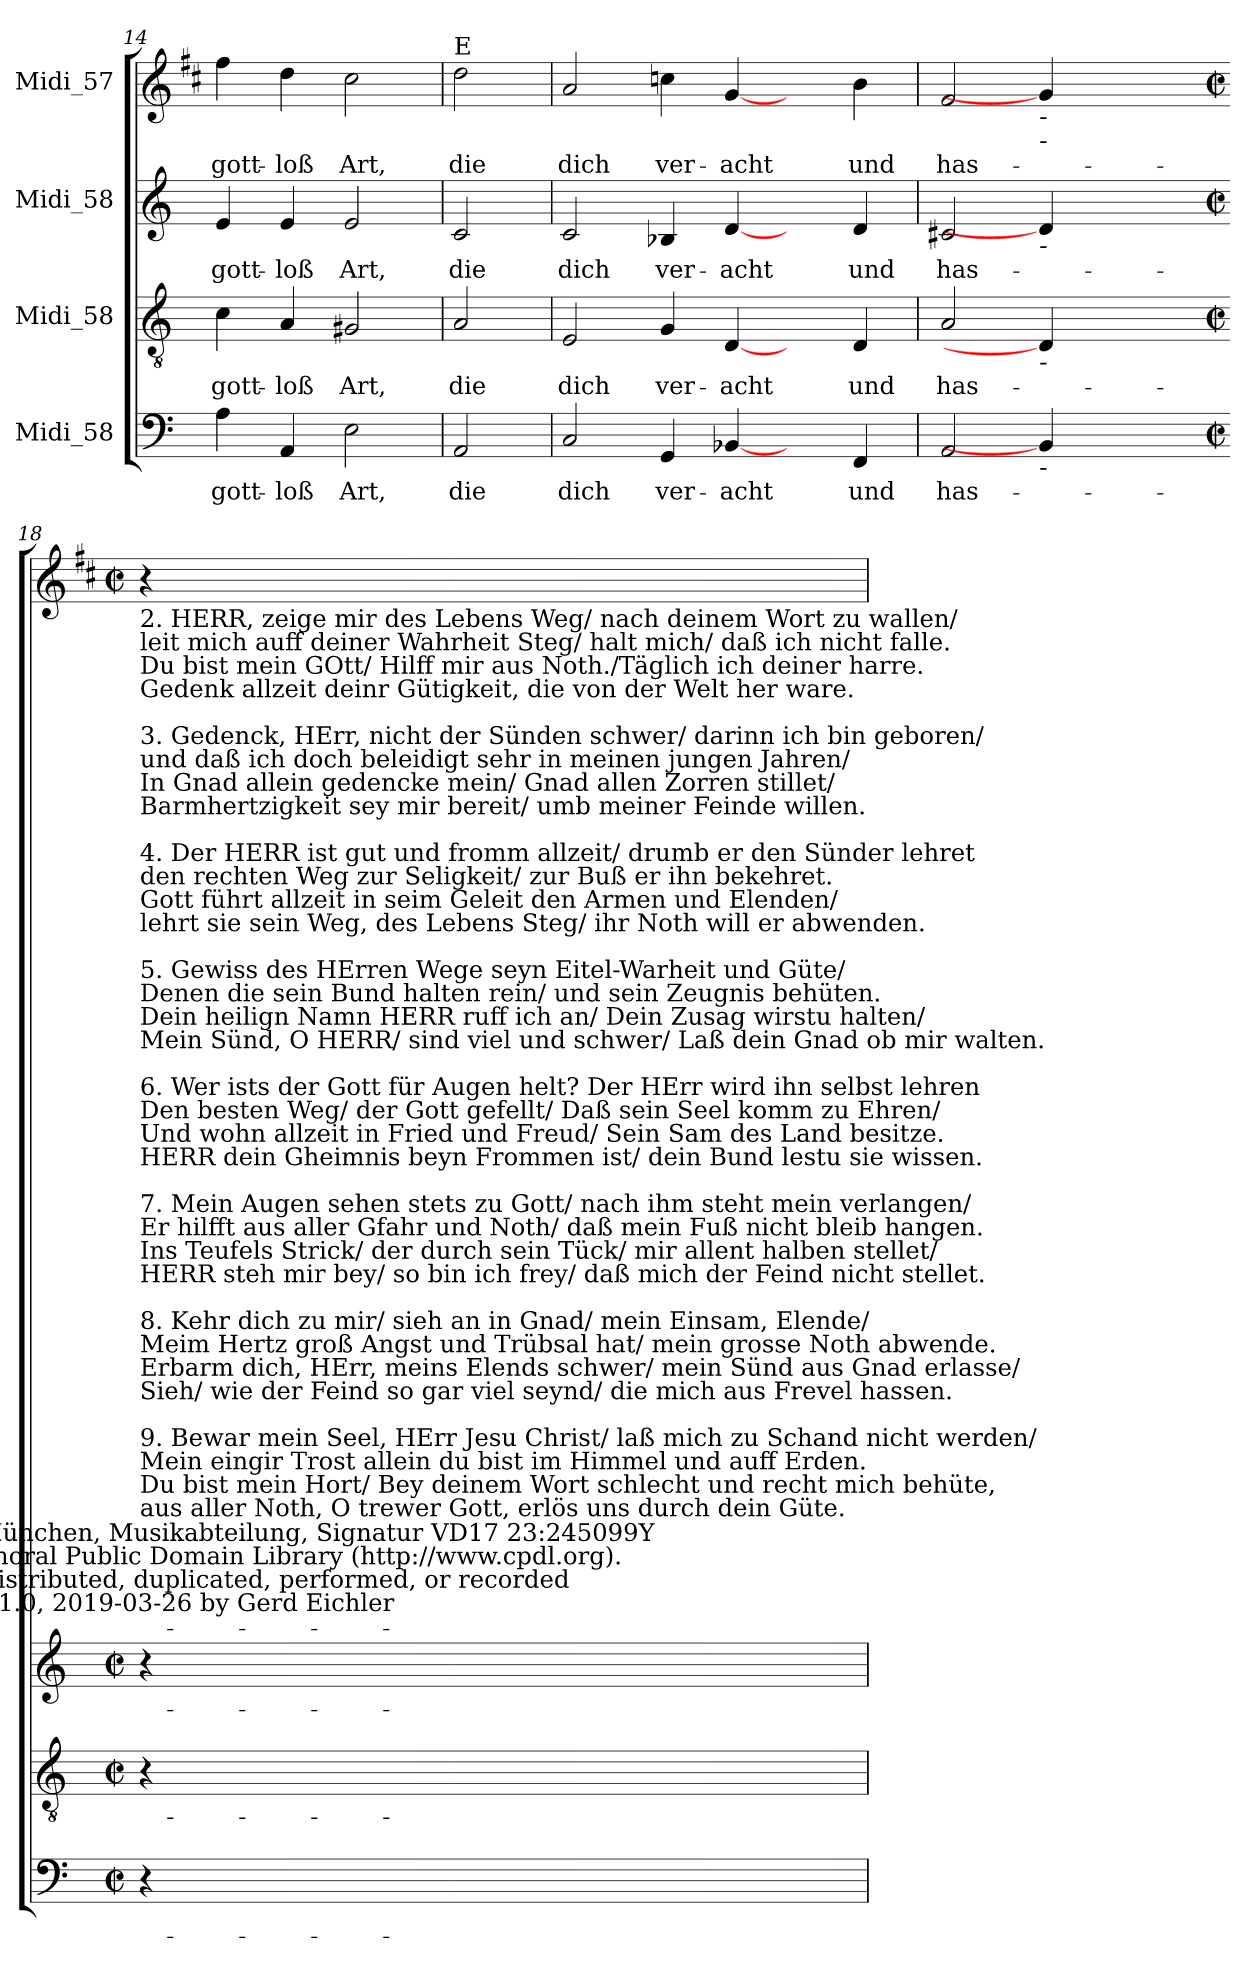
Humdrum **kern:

**kern	**text	**kern	**text	**kern	**text	**kern	**text
*part4	*part4	*part3	*part3	*part2	*part2	*part1	*part1
*staff4	*staff4	*staff3	*staff3	*staff2	*staff2	*staff1	*staff1
*I"Midi_58	*	*I"Midi_58	*	*I"Midi_58	*	*I"Midi_57	*
*clefF4	*	*clefGv2	*	*clefG2	*	*clefG2	*
*	*	*	*	*	*	*ITrd1c2	*
*k[]	*	*k[]	*	*k[]	*	*k[]	*
*C:	*	*C:	*	*C:	*	*C:	*
=14	=14	=14	=14	=14	=14	=14	=14
!	!LO:LY:b	!	!LO:LY:b	!	!LO:LY:b	!	!LO:LY:b
4A	gott-	4c	gott-	4e	gott-	4ee	gott-
!	!LO:LY:b	!	!LO:LY:b	!	!LO:LY:b	!	!LO:LY:b
4AA	-loß	4A	-loß	4e	-loß	4cc	-loß
!	!LO:LY:b	!	!LO:LY:b	!	!LO:LY:b	!	!LO:LY:b
2E	Art,	2G#X	Art,	2e	Art,	2b	Art,
=15	=15	=15	=15	=15	=15	=15	=15
!	!	!	!	!	!	!LO:TX:a:t=E	!
!	!LO:LY:b	!	!LO:LY:b	!	!LO:LY:b	!	!LO:LY:b
2AA	die	2A	die	2c	die	2cc	die
=16	=16	=16	=16	=16	=16	=16	=16
!	!LO:LY:b	!	!LO:LY:b	!	!LO:LY:b	!	!LO:LY:b
2C	dich	2E	dich	2c	dich	2g	dich
!	!LO:LY:b	!	!LO:LY:b	!	!LO:LY:b	!	!LO:LY:b
4GG	ver-	4G	ver-	4B-X	ver-	4b-X	ver-
!	!LO:LY:b	!	!LO:LY:b	!	!LO:LY:b	!	!LO:LY:b
[4BB-X	-acht	[4D	-acht	[4d	-acht	[4f	-acht
4ryy	.	4ryy	.	4ryy	.	4ryy	.
!	!LO:LY:b	!	!LO:LY:b	!	!LO:LY:b	!	!LO:LY:b
4FF	und	4D	und	4d	und	4a	und
=17	=17	=17	=17	=17	=17	=17	=17
!	!LO:LY:b	!	!LO:LY:b	!	!LO:LY:b	!	!LO:LY:b
2AA	has-	2A	has-	2c#X	has-	2e	has-
!	!	!	!	!	!	!LO:TX:b:t=-	!
!	!	!	!	!	!	!LO:TX:b:t=-	!
!	!	!	!	!LO:TX:b:t=-	!	!	!
!	!	!LO:TX:b:t=-	!	!	!	!	!
!LO:TX:b:t=-	!	!	!	!	!	!	!
4BB-]	.	4D]	.	4d]	.	4f]	.
!	!LO:LY:b	!	!LO:LY:b	!	!LO:LY:b	!	!LO:LY:b
[2DDyy	-set.	[2Ayy	-set.	[2dyy	-set.	[2dyy	-set.
!!LO:LB:g=z
=18-	=18-	=18-	=18-	=18-	=18-	=18-	=18-
*M2/2	*	*M2/2	*	*M2/2	*	*M2/2	*
*met(c|)	*	*met(c|)	*	*met(c|)	*	*met(c|)	*
!	!	!	!	!	!	!LO:TX:b:t=2. HERR, zeige mir des Lebens Weg/ nach deinem Wort zu wallen/\nleit mich auff deiner Wahrheit Steg/ halt mich/ daß ich nicht falle.\nDu bist mein GOtt/ Hilff mir aus Noth./Täglich ich deiner harre.\nGedenk allzeit deinr Gütigkeit, die von der Welt her ware.\n\n3. Gedenck, HErr, nicht der Sünden schwer/ darinn ich bin geboren/\nund daß ich doch beleidigt sehr in meinen jungen Jahren/\nIn Gnad allein gedencke mein/ Gnad allen Zorren stillet/\nBarmhertzigkeit sey mir bereit/ umb meiner Feinde willen.\n\n4. Der HERR ist gut und fromm allzeit/ drumb er den Sünder lehret\nden rechten Weg zur Seligkeit/ zur Buß er ihn bekehret.\nGott führt allzeit in seim Geleit den Armen und Elenden/\nlehrt sie sein Weg, des Lebens Steg/ ihr Noth will er abwenden.\n\n5. Gewiss des HErren Wege seyn Eitel-Warheit und Güte/\nDenen die sein Bund halten rein/ und sein Zeugnis behüten.\nDein heilign Namn HERR ruff ich an/ Dein Zusag wirstu halten/\nMein Sünd, O HERR/ sind viel und schwer/ Laß dein Gnad ob mir walten.\n\n6. Wer ists der Gott für Augen helt? Der HErr wird ihn selbst lehren\nDen besten Weg/ der Gott gefellt/ Daß sein Seel komm zu Ehren/\nUnd wohn allzeit in Fried und Freud/ Sein Sam des Land besitze.\nHERR dein Gheimnis beyn Frommen ist/ dein Bund lestu sie wissen.\n\n7. Mein Augen sehen stets zu Gott/ nach ihm steht mein verlangen/\nEr hilfft aus aller Gfahr und Noth/ daß mein Fuß nicht bleib hangen.\nIns Teufels Strick/ der durch sein Tück/ mir allent halben stellet/\nHERR steh mir bey/ so bin ich frey/ daß mich der Feind nicht stellet.\n\n8. Kehr dich zu mir/ sieh an in Gnad/ mein Einsam, Elende/\nMeim Hertz groß Angst und Trübsal hat/ mein grosse Noth abwende.\nErbarm dich, HErr, meins Elends schwer/ mein Sünd aus Gnad erlasse/\nSieh/ wie der Feind so gar viel seynd/ die mich aus Frevel hassen.\n\n9. Bewar mein Seel, HErr Jesu Christ/ laß mich zu Schand nicht werden/\nMein eingir Trost allein du bist im Himmel und auff Erden.\nDu bist mein Hort/ Bey deinem Wort schlecht und recht mich behüte,\naus aller Noth, O trewer Gott, erlös uns durch dein Güte.	!
!	!	!	!	!	!	!LO:TX:b:cj:t=Bayerische Staatsbibliothek München, Musikabteilung, Signatur VD17 23&colon;245099Y\nCopyright © 2019 by the Choral Public Domain Library (http&colon;//www.cpdl.org).\nEdition may be freely distributed, duplicated, performed, or recorded\nRevision 1.0, 2019-03-26 by Gerd Eichler	!
4r	.	4r	.	4r	.	4r	.
2DDyy]	.	2Ayy]	.	2dyy]	.	2dyy]	.
=	=	=	=	=	=	=	=
*-	*-	*-	*-	*-	*-	*-	*-
